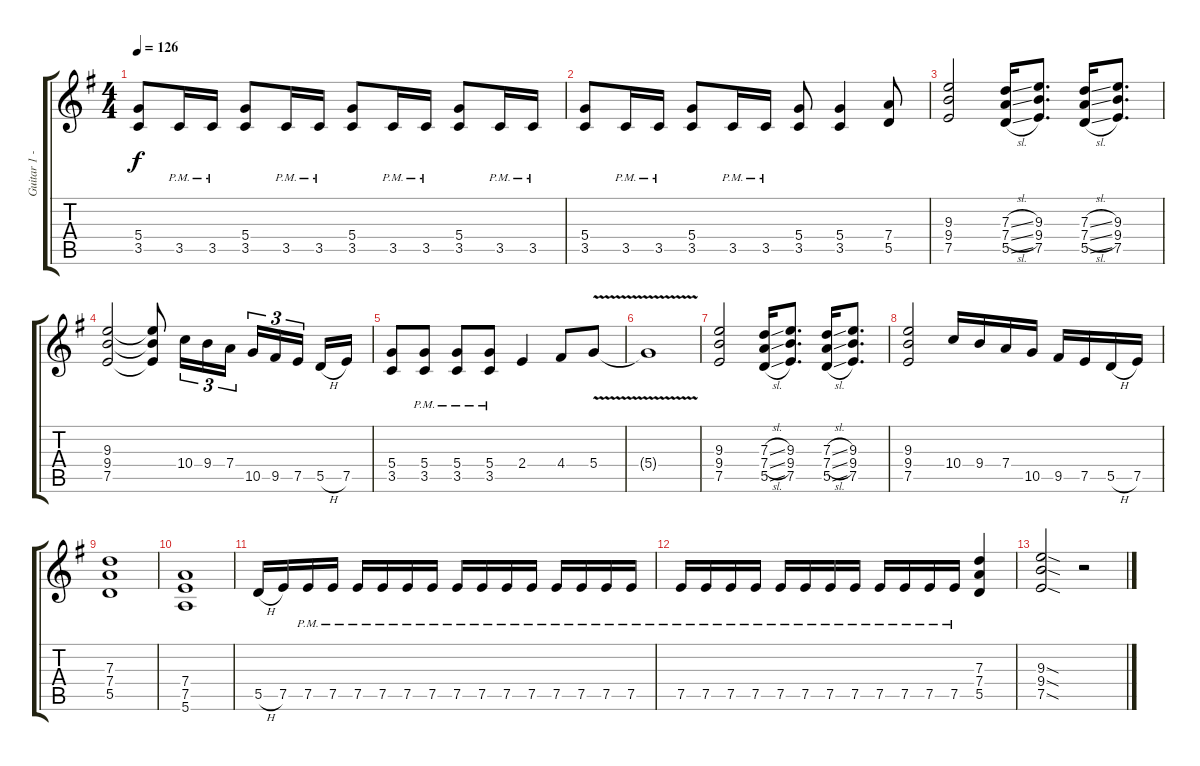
\track ("Guitar 1 - Emppu" "Guitar 1 -") {instrument distortionguitar}
\staff {score tabs}
\tuning (E4 B3 G3 D3 A2 E2) {hide}
\ts (4 4)
\tempo 126
\clef g2
\ks eminor
(5.4 3.5).8{dy f} 3.5{pm}.16 3.5{pm}.16 (5.4 3.5).8 3.5{pm}.16 3.5{pm}.16 (5.4 3.5).8 3.5{pm}.16 3.5{pm}.16 (5.4 3.5).8 3.5{pm}.16 3.5{pm}.16 |
(5.4 3.5).8 3.5{pm}.16 3.5{pm}.16 (5.4 3.5).8 3.5{pm}.16 3.5{pm}.16 (5.4 3.5).8 (5.4 3.5).4 (7.4 5.5).8 |
(9.3 9.4 7.5).2 (7.3{sl} 7.4{sl} 5.5{sl}).16 (9.3 9.4 7.5).8{d} (7.3{sl} 7.4{sl} 5.5{sl}).16 (9.3 9.4 7.5).8{d} |
(9.3 9.4 7.5).2 (9.3{t} 9.4{t} 7.5{t}).8 10.4.16{tu (3 2)} 9.4.16{tu (3 2)} 7.4.16{tu (3 2)} 10.5.16{tu (3 2)} 9.5.16{tu (3 2)} 7.5.16{tu (3 2) beam splitsecondary} 5.5{h}.16 7.5.16 |
(5.4 3.5).8 (5.4{pm} 3.5{pm}).8 (5.4{pm} 3.5{pm}).8 (5.4{pm} 3.5{pm}).8 2.4.4 4.4.8 5.4{v}.8 |
5.4{v t}.1 |
(9.3 9.4 7.5).2 (7.3{sl} 7.4{sl} 5.5{sl}).16 (9.3 9.4 7.5).8{d} (7.3{sl} 7.4{sl} 5.5{sl}).16 (9.3 9.4 7.5).8{d} |
(9.3 9.4 7.5).2 10.4.16 9.4.16 7.4.16 10.5.16 9.5.16 7.5.16 5.5{h}.16 7.5.16 |
(7.3 7.4 5.5).1 |
(7.4 7.5 5.6).1 |
5.5{h}.16 7.5.16 7.5{pm}.16 7.5{pm}.16 7.5{pm}.16 7.5{pm}.16 7.5{pm}.16 7.5{pm}.16 7.5{pm}.16 7.5{pm}.16 7.5{pm}.16 7.5{pm}.16 7.5{pm}.16 7.5{pm}.16 7.5{pm}.16 7.5{pm}.16 |
7.5{pm}.16 7.5{pm}.16 7.5{pm}.16 7.5{pm}.16 7.5{pm}.16 7.5{pm}.16 7.5{pm}.16 7.5{pm}.16 7.5{pm}.16 7.5{pm}.16 7.5{pm}.16 7.5{pm}.16 (7.3 7.4 5.5).4 |
(9.3{sod} 9.4{sod} 7.5{sod}).2 r.2
